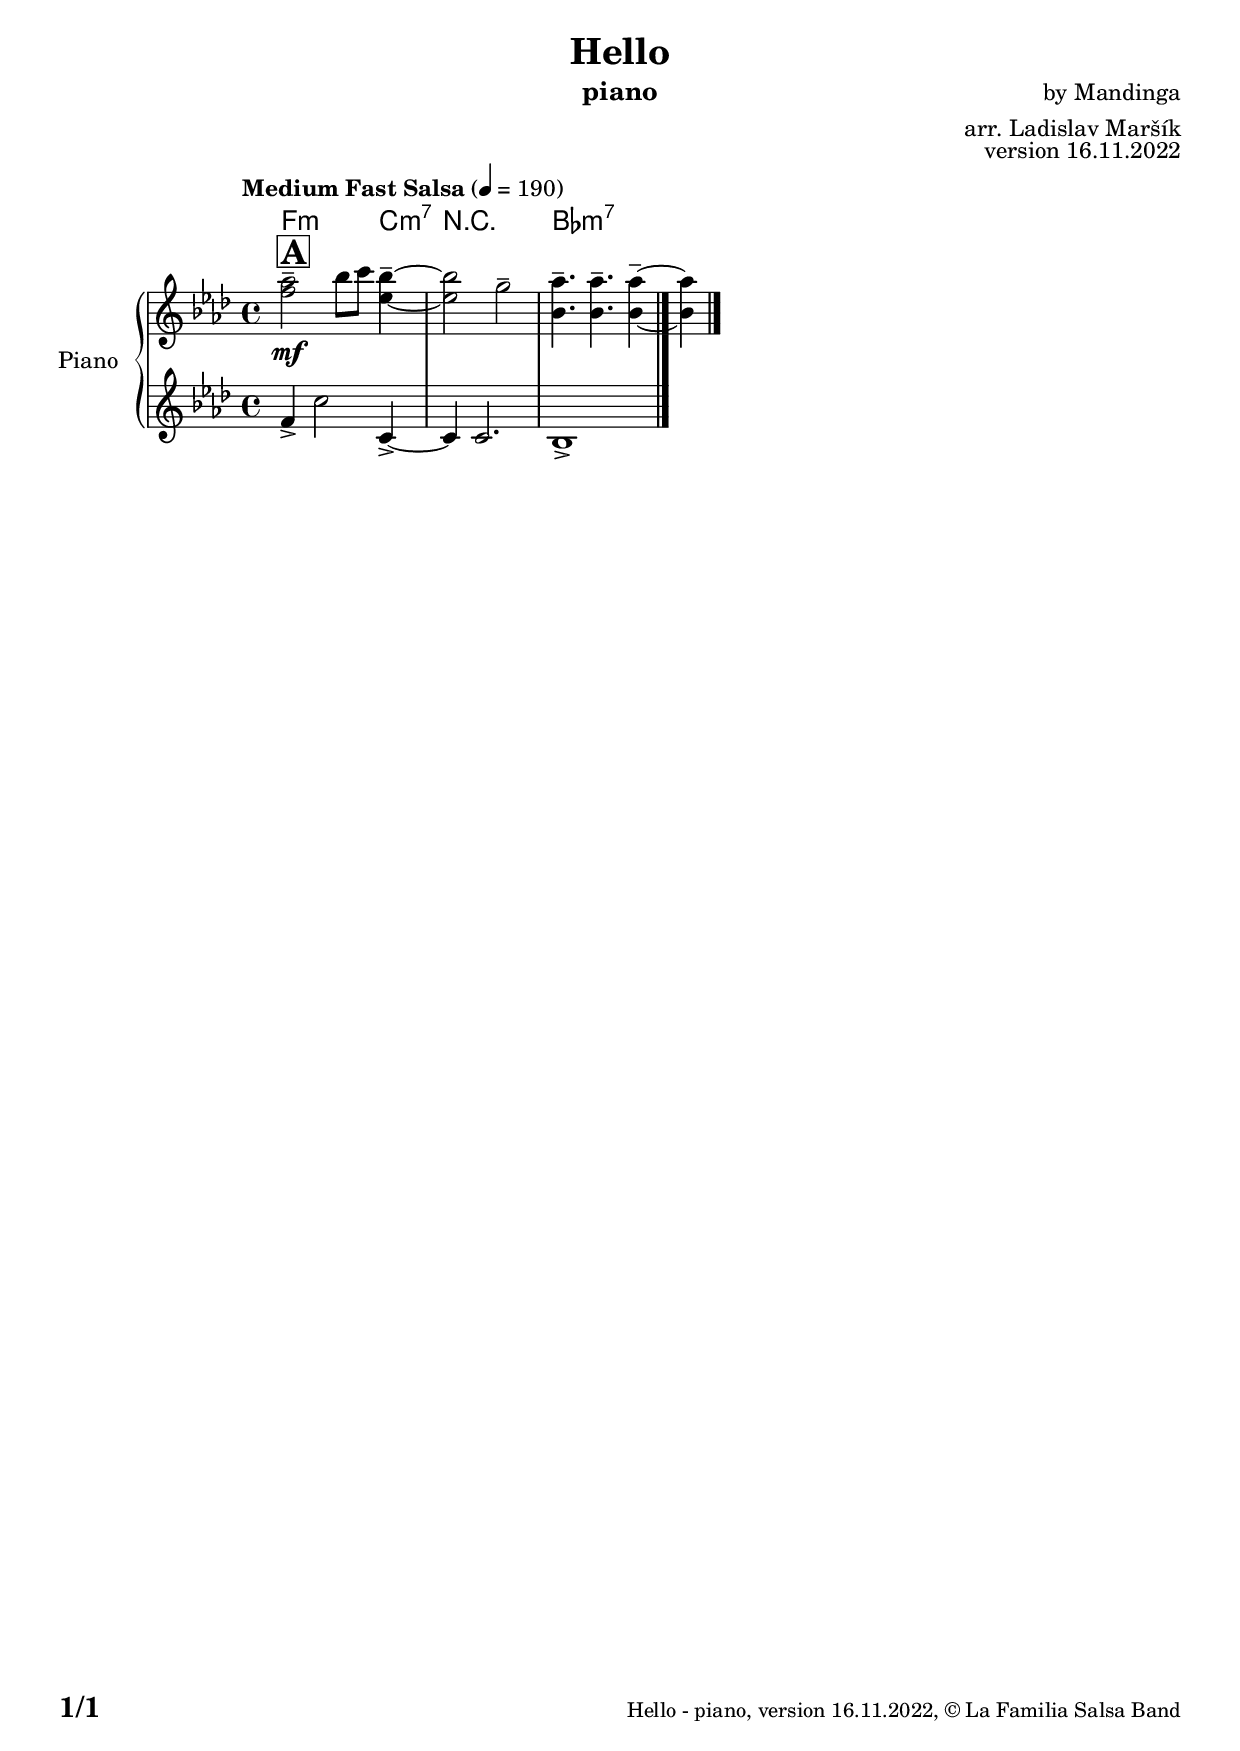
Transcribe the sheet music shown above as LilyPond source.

\version "2.22.2"

% Sheet revision 2022_09

\header {
  title = "Hello"
  instrument = "piano"
  composer = "by Mandinga"
  arranger = "arr. Ladislav Maršík"
  opus = "version 16.11.2022"
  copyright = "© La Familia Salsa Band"
}

inst =
#(define-music-function
  (string)
  (string?)
  #{ <>^\markup \abs-fontsize #16 \bold \box #string #})

makePercent = #(define-music-function (note) (ly:music?)
                 (make-music 'PercentEvent 'length (ly:music-length note)))

#(define (test-stencil grob text)
   (let* ((orig (ly:grob-original grob))
          (siblings (ly:spanner-broken-into orig)) ; have we been split?
          (refp (ly:grob-system grob))
          (left-bound (ly:spanner-bound grob LEFT))
          (right-bound (ly:spanner-bound grob RIGHT))
          (elts-L (ly:grob-array->list (ly:grob-object left-bound 'elements)))
          (elts-R (ly:grob-array->list (ly:grob-object right-bound 'elements)))
          (break-alignment-L
           (filter
            (lambda (elt) (grob::has-interface elt 'break-alignment-interface))
            elts-L))
          (break-alignment-R
           (filter
            (lambda (elt) (grob::has-interface elt 'break-alignment-interface))
            elts-R))
          (break-alignment-L-ext (ly:grob-extent (car break-alignment-L) refp X))
          (break-alignment-R-ext (ly:grob-extent (car break-alignment-R) refp X))
          (num
           (markup text))
          (num
           (if (or (null? siblings)
                   (eq? grob (car siblings)))
               num
               (make-parenthesize-markup num)))
          (num (grob-interpret-markup grob num))
          (num-stil-ext-X (ly:stencil-extent num X))
          (num-stil-ext-Y (ly:stencil-extent num Y))
          (num (ly:stencil-aligned-to num X CENTER))
          (num
           (ly:stencil-translate-axis
            num
            (+ (interval-length break-alignment-L-ext)
               (* 0.5
                  (- (car break-alignment-R-ext)
                     (cdr break-alignment-L-ext))))
            X))
          (bracket-L
           (markup
            #:path
            0.1 ; line-thickness
            `((moveto 0.5 ,(* 0.5 (interval-length num-stil-ext-Y)))
              (lineto ,(* 0.5
                          (- (car break-alignment-R-ext)
                             (cdr break-alignment-L-ext)
                             (interval-length num-stil-ext-X)))
                      ,(* 0.5 (interval-length num-stil-ext-Y)))
              (closepath)
              (rlineto 0.0
                       ,(if (or (null? siblings) (eq? grob (car siblings)))
                            -1.0 0.0)))))
          (bracket-R
           (markup
            #:path
            0.1
            `((moveto ,(* 0.5
                          (- (car break-alignment-R-ext)
                             (cdr break-alignment-L-ext)
                             (interval-length num-stil-ext-X)))
                      ,(* 0.5 (interval-length num-stil-ext-Y)))
              (lineto 0.5
                      ,(* 0.5 (interval-length num-stil-ext-Y)))
              (closepath)
              (rlineto 0.0
                       ,(if (or (null? siblings) (eq? grob (last siblings)))
                            -1.0 0.0)))))
          (bracket-L (grob-interpret-markup grob bracket-L))
          (bracket-R (grob-interpret-markup grob bracket-R))
          (num (ly:stencil-combine-at-edge num X LEFT bracket-L 0.4))
          (num (ly:stencil-combine-at-edge num X RIGHT bracket-R 0.4)))
     num))

#(define-public (Measure_attached_spanner_engraver context)
   (let ((span '())
         (finished '())
         (event-start '())
         (event-stop '()))
     (make-engraver
      (listeners ((measure-counter-event engraver event)
                  (if (= START (ly:event-property event 'span-direction))
                      (set! event-start event)
                      (set! event-stop event))))
      ((process-music trans)
       (if (ly:stream-event? event-stop)
           (if (null? span)
               (ly:warning "You're trying to end a measure-attached spanner but you haven't started one.")
               (begin (set! finished span)
                 (ly:engraver-announce-end-grob trans finished event-start)
                 (set! span '())
                 (set! event-stop '()))))
       (if (ly:stream-event? event-start)
           (begin (set! span (ly:engraver-make-grob trans 'MeasureCounter event-start))
             (set! event-start '()))))
      ((stop-translation-timestep trans)
       (if (and (ly:spanner? span)
                (null? (ly:spanner-bound span LEFT))
                (moment<=? (ly:context-property context 'measurePosition) ZERO-MOMENT))
           (ly:spanner-set-bound! span LEFT
                                  (ly:context-property context 'currentCommandColumn)))
       (if (and (ly:spanner? finished)
                (moment<=? (ly:context-property context 'measurePosition) ZERO-MOMENT))
           (begin
            (if (null? (ly:spanner-bound finished RIGHT))
                (ly:spanner-set-bound! finished RIGHT
                                       (ly:context-property context 'currentCommandColumn)))
            (set! finished '())
            (set! event-start '())
            (set! event-stop '()))))
      ((finalize trans)
       (if (ly:spanner? finished)
           (begin
            (if (null? (ly:spanner-bound finished RIGHT))
                (set! (ly:spanner-bound finished RIGHT)
                      (ly:context-property context 'currentCommandColumn)))
            (set! finished '())))
       (if (ly:spanner? span)
           (begin
            (ly:warning "I think there's a dangling measure-attached spanner :-(")
            (ly:grob-suicide! span)
            (set! span '())))))))

\layout {
  \context {
    \Staff
    \consists #Measure_attached_spanner_engraver
    \override MeasureCounter.font-encoding = #'latin1
    \override MeasureCounter.font-size = 0
    \override MeasureCounter.outside-staff-padding = 2
    \override MeasureCounter.outside-staff-horizontal-padding = #0
  }
}

repeatBracket = #(define-music-function
                  (parser location N note)
                  (number? ly:music?)
                  #{
                    \override Staff.MeasureCounter.stencil =
                    #(lambda (grob) (test-stencil grob #{ #(string-append(number->string N) "x") #} ))
                    \startMeasureCount
                    \repeat volta #N { $note }
                    \stopMeasureCount
                  #}
                  )

upper = \new Voice \relative c'' {
  \set PianoStaff.instrumentName = \markup {
    \center-align { "Piano" }
  }
  \set Staff.midiInstrument = "piano"
  \set Staff.midiMaximumVolume = #0.7

  \clef treble
  \key f \minor
  \time 4/4
  \tempo "Medium Fast Salsa" 4 = 190
  
  \inst "A"
  <f as>2 \mf \tenuto bes8 c <es, bes'>4 \tenuto ~ |
  <es bes'>2 g2\tenuto |
  <bes, as'>4. \tenuto <bes as'>4. \tenuto <bes as'>4 ~ \tenuto |
  <bes as'>4
  
  \bar "|."  
}

lower = \new Voice \relative c {
  \set PianoStaff.instrumentName = \markup {
    \center-align { "Piano" }
  }
  \set Staff.midiInstrument = "piano"
  \set Staff.midiMaximumVolume = #0.7

  \clef treble
  \key f \minor
  \time 4/4
  f'4 \accent c'2 c,4 \accent ~ |
  c4 c2. |
  bes1 \accent | 
  
  \label #'lastPage
  \bar "|."  
}

Chords = \chords {

  f2.:m c4:min7 |
  R1 |
  bes1:min7 |
  
}

\score {
  <<
    \Chords
    \compressMMRests \new PianoStaff \with {
      \consists "Volta_engraver"
    }
    {
      <<
        \new Staff = "upper" \upper
        \new Staff = "lower" \lower
      >>
    }
  >>
  \layout {
    \context {
      \Score
      \remove "Volta_engraver"
    }
  }
}

\paper {
  system-system-spacing =
  #'((basic-distance . 15)
     (minimum-distance . 10)
     (padding . 1)
     (stretchability . 60))
  between-system-padding = #2
  bottom-margin = 5\mm

  print-page-number = ##t
  print-first-page-number = ##t
  oddHeaderMarkup = \markup \fill-line { " " }
  evenHeaderMarkup = \markup \fill-line { " " }
  oddFooterMarkup = \markup {
    \fill-line {
      \bold \fontsize #2
      \on-the-fly #print-page-number-check-first
      \concat { \fromproperty #'page:page-number-string "/" \page-ref #'lastPage "0" "?" }

      \fontsize #-1
      \concat { \fromproperty #'header:title " - " \fromproperty #'header:instrument ", " \fromproperty #'header:opus ", " \fromproperty #'header:copyright }
    }
  }
  evenFooterMarkup = \markup {
    \fill-line {
      \fontsize #-1
      \concat { \fromproperty #'header:title " - " \fromproperty #'header:instrument ", " \fromproperty #'header:opus ", " \fromproperty #'header:copyright }

      \bold \fontsize #2
      \on-the-fly #print-page-number-check-first
      \concat { \fromproperty #'page:page-number-string "/" \page-ref #'lastPage "0" "?" }
    }
  }
}